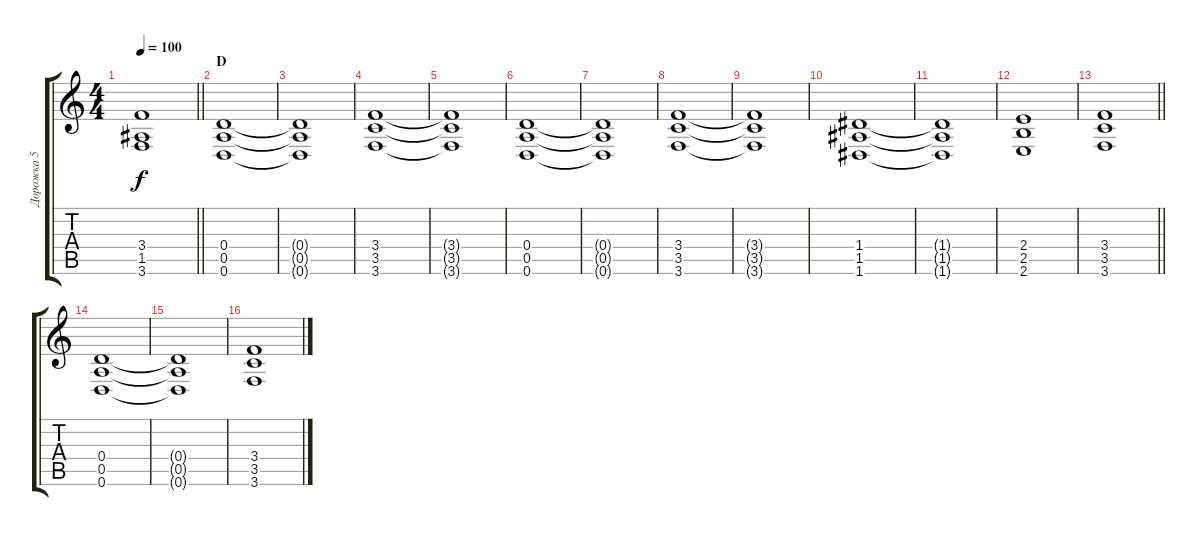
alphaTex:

\track ("Дорожка 5" "Дорожка 5") {instrument distortionguitar}
\staff {score tabs}
\tuning (E4 B3 G3 D3 A2 D2) {hide}
\ts (4 4)
\tempo 100
\clef g2
\barLineRight lightlight
\ks c
(3.4 1.5 3.6).1{dy f} |
\section ("" "D")
(0.4 0.5 0.6).1 |
(0.4{t} 0.5{t} 0.6{t}).1 |
(3.4 3.5 3.6).1 |
(3.4{t} 3.5{t} 3.6{t}).1 |
(0.4 0.5 0.6).1 |
(0.4{t} 0.5{t} 0.6{t}).1 |
(3.4 3.5 3.6).1 |
(3.4{t} 3.5{t} 3.6{t}).1 |
(1.4 1.5 1.6).1 |
(1.4{t} 1.5{t} 1.6{t}).1 |
(2.4 2.5 2.6).1 |
\barLineRight lightlight
(3.4 3.5 3.6).1 |
(0.4 0.5 0.6).1 |
(0.4{t} 0.5{t} 0.6{t}).1 |
(3.4 3.5 3.6).1
